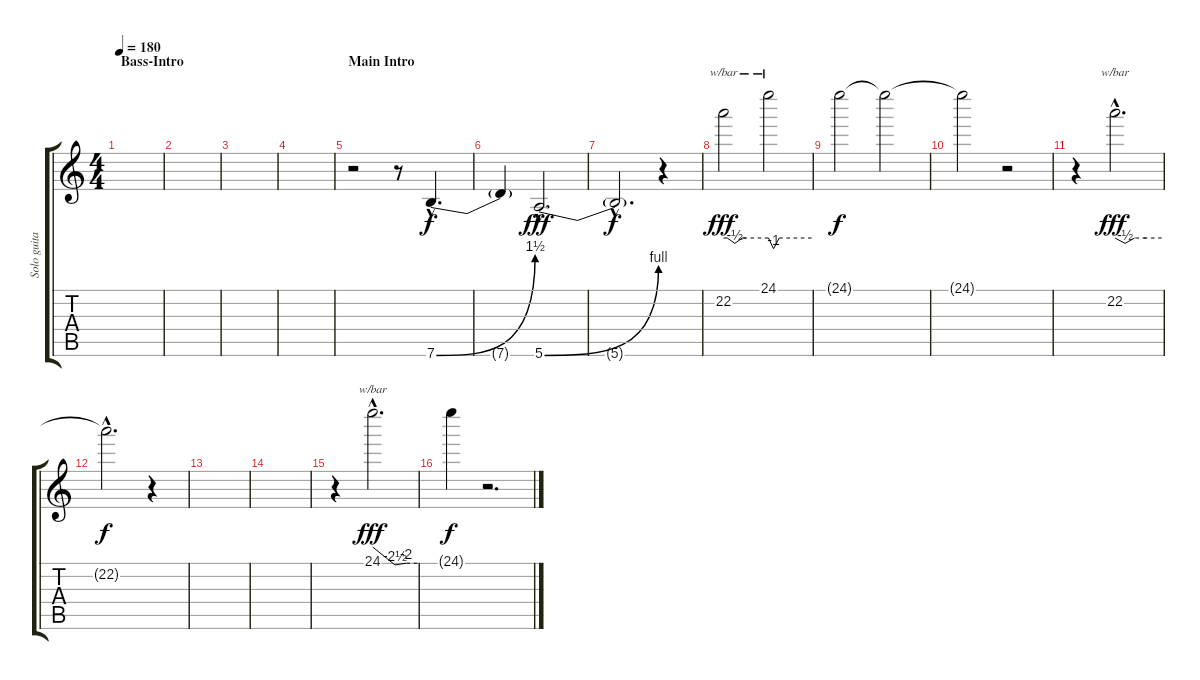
\track ("Solo guitar" "Solo guita") {instrument overdrivenguitar}
\staff {score tabs}
\tuning (E4 B3 G3 D3 A2 E2) {hide}
\ts (4 4)
\section ("" "Bass-Intro")
\tempo 180
\clef g2
\ks c
|
|
|
|
\section ("" "Main Intro")
r.2 r.8 7.6{be (bend 0 0 60 6) hac}.4{d} |
7.6{t}.4{dy f} 5.6{be (bend 0 0 60 4) hac}.2{d dy fff} |
5.6{hac t}.2{d dy f} r.4 |
22.2.2{tbe (custom default 0 0 5 0 15 -2 25 0 30 0 60 0) dy fff} 24.1.2{tbe (custom default 0 0 7 -4 15 0 60 0)} |
24.1{t}.2{dy f volume 10} 24.1{t}.2 |
24.1{t}.2 r.2 |
r.4 22.2{hac}.2{d tbe (custom default 0 0 13 -2 25 0 40 0 60 0) dy fff volume 15} |
22.2{hac t}.2{d dy f volume 11} r.4 |
|
|
r.4 24.1{hac}.2{d tbe (custom default 0 0 30 -10 45 -8 60 -8) dy fff volume 15} |
24.1{t}.4{dy f} r.2{d}
